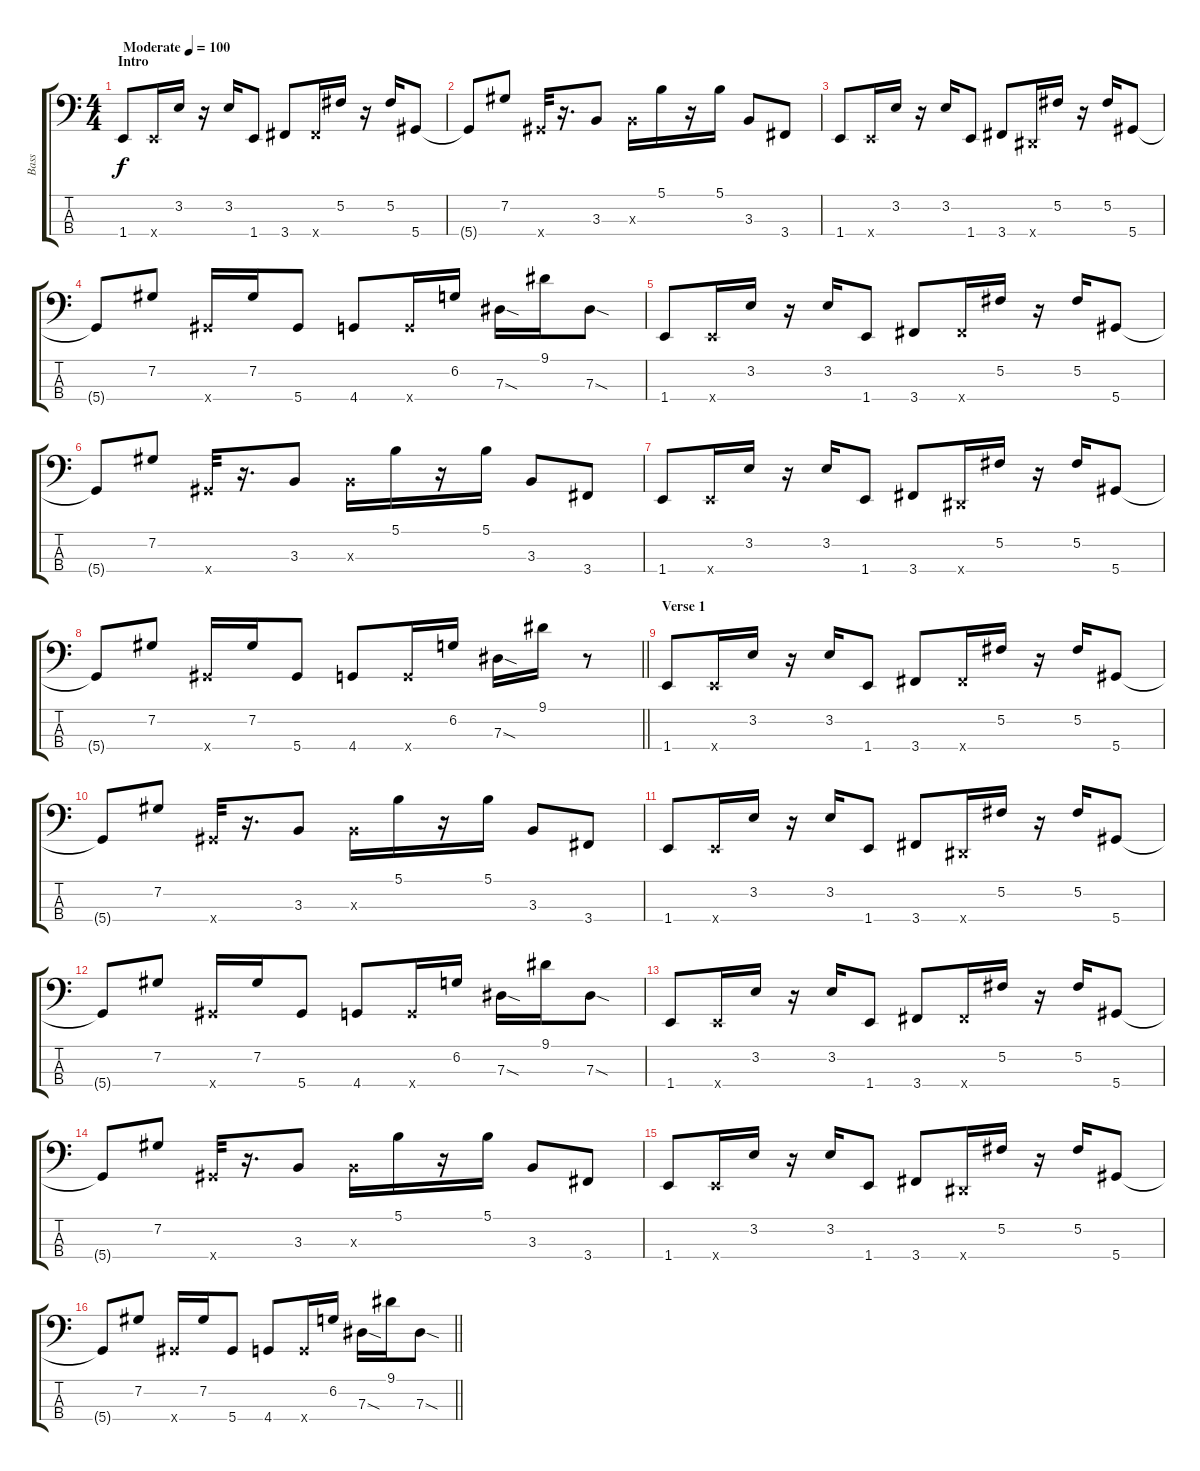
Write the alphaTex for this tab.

\track ("Bass" "Bass") {instrument slapbass1}
\staff {score tabs}
\tuning (Gb2 Db2 Ab1 Eb1) {hide}
\ts (4 4)
\section ("" "Intro")
\tempo (100 "Moderate")
\clef f4
\ks c
1.4.8{dy f instrument slapbass1} 1.4{x}.16 3.2.16 r.16 3.2.16 1.4.8 3.4.8 3.4{x}.16 5.2.16 r.16 5.2.16 5.4.8 |
5.4{t}.8 7.2.8 5.4{x}.32 r.16{d} 3.3.8 3.3{x}.16 5.1.16 r.16 5.1.16 3.3.8 3.4.8 |
1.4.8 1.4{x}.16 3.2.16 r.16 3.2.16 1.4.8 3.4.8 0.4{x}.16 5.2.16 r.16 5.2.16 5.4.8 |
5.4{t}.8 7.2.8 5.4{x}.16 7.2.16 5.4.8 4.4.8 4.4{x}.16 6.2.16 7.3{sod}.16 9.1.16 7.3{sod}.8 |
1.4.8 1.4{x}.16 3.2.16 r.16 3.2.16 1.4.8 3.4.8 3.4{x}.16 5.2.16 r.16 5.2.16 5.4.8 |
5.4{t}.8 7.2.8 5.4{x}.32 r.16{d} 3.3.8 3.3{x}.16 5.1.16 r.16 5.1.16 3.3.8 3.4.8 |
1.4.8 1.4{x}.16 3.2.16 r.16 3.2.16 1.4.8 3.4.8 0.4{x}.16 5.2.16 r.16 5.2.16 5.4.8 |
\barLineRight lightlight
5.4{t}.8 7.2.8 5.4{x}.16 7.2.16 5.4.8 4.4.8 4.4{x}.16 6.2.16 7.3{sod}.16 9.1.16 r.8 |
\section ("" "Verse 1")
1.4.8 1.4{x}.16 3.2.16 r.16 3.2.16 1.4.8 3.4.8 3.4{x}.16 5.2.16 r.16 5.2.16 5.4.8 |
5.4{t}.8 7.2.8 5.4{x}.32 r.16{d} 3.3.8 3.3{x}.16 5.1.16 r.16 5.1.16 3.3.8 3.4.8 |
1.4.8 1.4{x}.16 3.2.16 r.16 3.2.16 1.4.8 3.4.8 0.4{x}.16 5.2.16 r.16 5.2.16 5.4.8 |
5.4{t}.8 7.2.8 5.4{x}.16 7.2.16 5.4.8 4.4.8 4.4{x}.16 6.2.16 7.3{sod}.16 9.1.16 7.3{sod}.8 |
1.4.8 1.4{x}.16 3.2.16 r.16 3.2.16 1.4.8 3.4.8 3.4{x}.16 5.2.16 r.16 5.2.16 5.4.8 |
5.4{t}.8 7.2.8 5.4{x}.32 r.16{d} 3.3.8 3.3{x}.16 5.1.16 r.16 5.1.16 3.3.8 3.4.8 |
1.4.8 1.4{x}.16 3.2.16 r.16 3.2.16 1.4.8 3.4.8 0.4{x}.16 5.2.16 r.16 5.2.16 5.4.8 |
\barLineRight lightlight
5.4{t}.8 7.2.8 5.4{x}.16 7.2.16 5.4.8 4.4.8 4.4{x}.16 6.2.16 7.3{sod}.16 9.1.16 7.3{sod}.8
